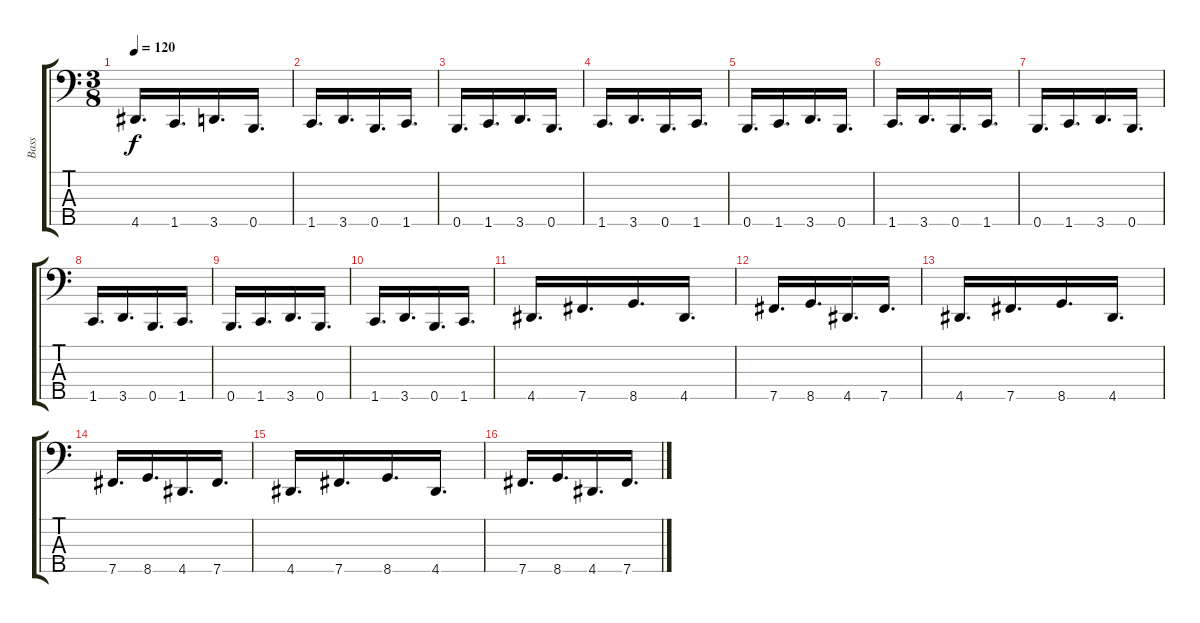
\track ("Bass" "Bass") {instrument electricbassfinger}
\staff {score tabs}
\tuning (G2 D2 A1 E1 B0) {hide}
\ts (3 8)
\tempo 120
\clef f4
\ks c
4.5.16{d dy f} 1.5.16{d} 3.5.16{d} 0.5.16{d} |
1.5.16{d} 3.5.16{d} 0.5.16{d} 1.5.16{d} |
0.5.16{d} 1.5.16{d} 3.5.16{d} 0.5.16{d} |
1.5.16{d} 3.5.16{d} 0.5.16{d} 1.5.16{d} |
0.5.16{d} 1.5.16{d} 3.5.16{d} 0.5.16{d} |
1.5.16{d} 3.5.16{d} 0.5.16{d} 1.5.16{d} |
0.5.16{d} 1.5.16{d} 3.5.16{d} 0.5.16{d} |
1.5.16{d} 3.5.16{d} 0.5.16{d} 1.5.16{d} |
0.5.16{d} 1.5.16{d} 3.5.16{d} 0.5.16{d} |
1.5.16{d} 3.5.16{d} 0.5.16{d} 1.5.16{d} |
4.5.16{d} 7.5.16{d} 8.5.16{d} 4.5.16{d} |
7.5.16{d} 8.5.16{d} 4.5.16{d} 7.5.16{d} |
4.5.16{d} 7.5.16{d} 8.5.16{d} 4.5.16{d} |
7.5.16{d} 8.5.16{d} 4.5.16{d} 7.5.16{d} |
4.5.16{d} 7.5.16{d} 8.5.16{d} 4.5.16{d} |
7.5.16{d} 8.5.16{d} 4.5.16{d} 7.5.16{d}
